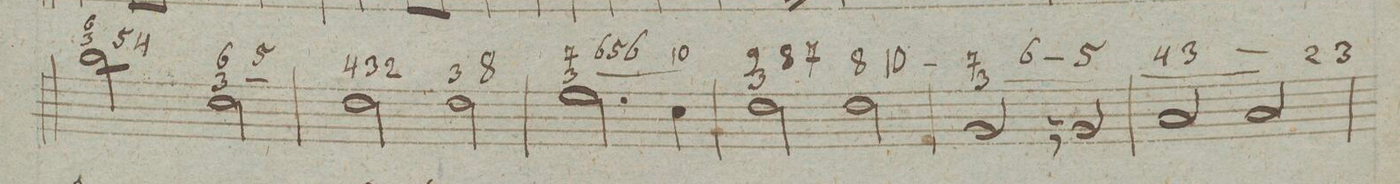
**kern	**fba	**dynam
*I"Organo	*	*
*clefF4	*	*
*k[b-]	*	*
*met(c|)	*	*
*M2/2	*	*
*tremolo	*	*
2d\L	6 3	.
.	5	.
.	4	.
2E\	6 3_	.
.	5 _	.
*Xtremolo	*	*
=24	=24	=24
2F\	4	.
.	3	.
.	2	.
2F\	3	.
.	8	.
=25	=25	=25
2.G\	7 3_	.
.	6 _	.
.	5 _	.
.	6 _	.
4E\	10 _	.
=26	=26	=26
2F\	9 3	.
.	8	.
.	7	.
2F\	8	.
.	10	.
=27	=27	=27
2BB-/	7 3_	.
2BBn/	6: _	.
.	5 _	.
=28	=28	=28
2C/	4 _	.
.	3: _	.
2C/	X	.
.	2	.
.	3	.
=29	=29	=29
*-	*-	*-
